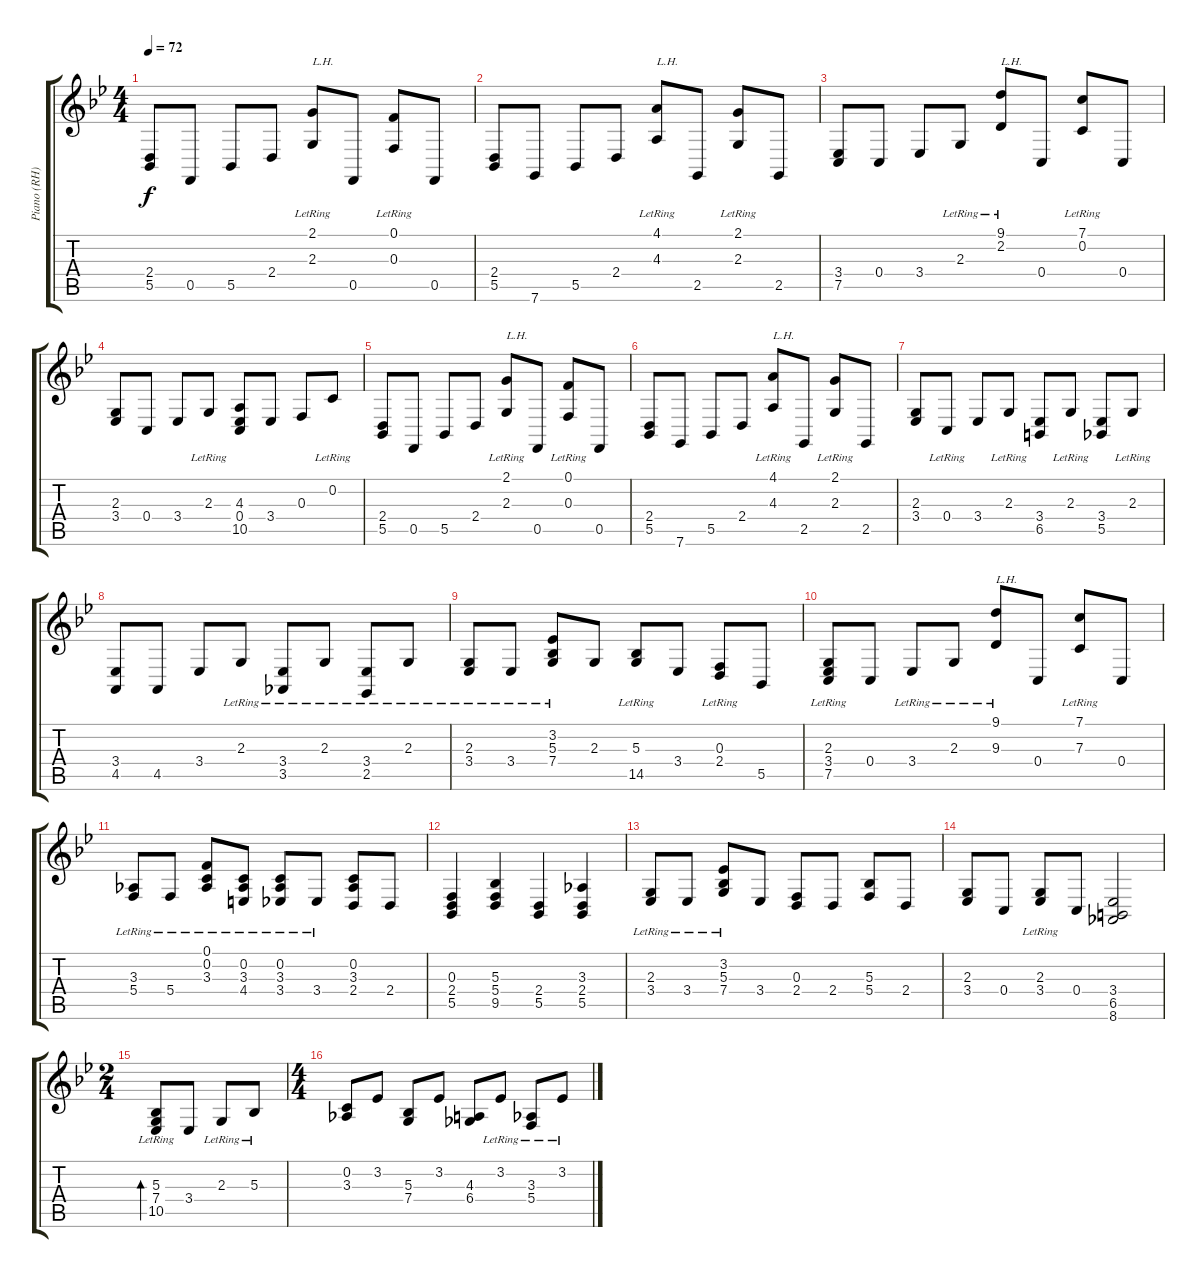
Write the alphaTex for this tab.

\track ("Piano (RH) [Print]" "Piano (RH)") {instrument brightacousticpiano}
\staff {score tabs}
\tuning (F4 C4 F3 C3 F2 C2) {hide}
\ts (4 4)
\tempo 72
\clef g2
\ks bb
(2.4 5.5).8{dy f} 0.5.8 5.5.8 2.4.8 (2.1{lr} 2.3).8{txt "L.H."} 0.5.8 (0.1{lr} 0.3).8 0.5.8 |
(2.4 5.5).8 7.6.8 5.5.8 2.4.8 (4.1{lr} 4.3).8{txt "L.H."} 2.5.8 (2.1{lr} 2.3).8 2.5.8 |
(3.4 7.5).8 0.4.8 3.4.8 2.3{lr}.8 (9.1{lr} 2.2).8{txt "L.H."} 0.4.8 (7.1{lr} 0.2).8 0.4.8 |
(2.3 3.4).8 0.4.8 3.4.8 2.3{lr}.8 (4.3 0.4 10.5).8 3.4.8 0.3.8 0.2{lr}.8 |
(2.4 5.5).8 0.5.8 5.5.8 2.4.8 (2.1{lr} 2.3).8{txt "L.H."} 0.5.8 (0.1{lr} 0.3).8 0.5.8 |
(2.4 5.5).8 7.6.8 5.5.8 2.4.8 (4.1{lr} 4.3).8{txt "L.H."} 2.5.8 (2.1{lr} 2.3).8 2.5.8 |
(2.3 3.4).8 0.4{lr}.8 3.4.8 2.3{lr}.8 (3.4 6.5).8 2.3{lr}.8 (3.4 5.5).8 2.3{lr}.8 |
(3.4 4.5).8 4.5.8 3.4.8 2.3{lr}.8 (3.4{lr} 3.5).8 2.3{lr}.8 (3.4{lr} 2.5).8 2.3{lr}.8 |
(2.3 3.4{lr}).8 3.4{lr}.8 (3.2{lr} 5.3{lr} 7.4).8 2.3.8 (5.3{lr} 14.5).8 3.4.8 (0.3 2.4{lr}).8 5.5.8 |
(2.3{lr} 3.4{lr} 7.5).8 0.4.8 3.4{lr}.8 2.3{lr}.8 (9.1{lr} 9.3).8{txt "L.H."} 0.4.8 (7.1{lr} 7.3).8 0.4.8 |
(3.3 5.4{lr}).8 5.4{lr}.8 (0.1 0.2{lr} 3.3{lr}).8 (0.2{lr} 3.3 4.4).8 (0.2{lr} 3.3 3.4{lr}).8 3.4{lr}.8 (0.2 3.3 2.4).8 2.4.8 |
(0.3 2.4 5.5).4 (5.3 5.4 9.5).4 (2.4 5.5).4 (3.3 2.4 5.5).4 |
(2.3 3.4{lr}).8 3.4{lr}.8 (3.2{lr} 5.3{lr} 7.4).8 3.4.8 (0.3 2.4).8 2.4.8 (5.3 5.4).8 2.4.8 |
(2.3 3.4).8 0.4.8 (2.3{lr} 3.4).8 0.4.8 (3.4 6.5 8.6).2 |
\ts (2 4)
(5.3 7.4{lr} 10.5).8{bd 240} 3.4.8 2.3{lr}.8 5.3{lr}.8 |
\ts (4 4)
(0.2 3.3).8 3.2.8 (5.3 7.4).8 3.2.8 (4.3 6.4).8 3.2{lr}.8 (3.3{lr} 5.4).8 3.2{lr}.8
